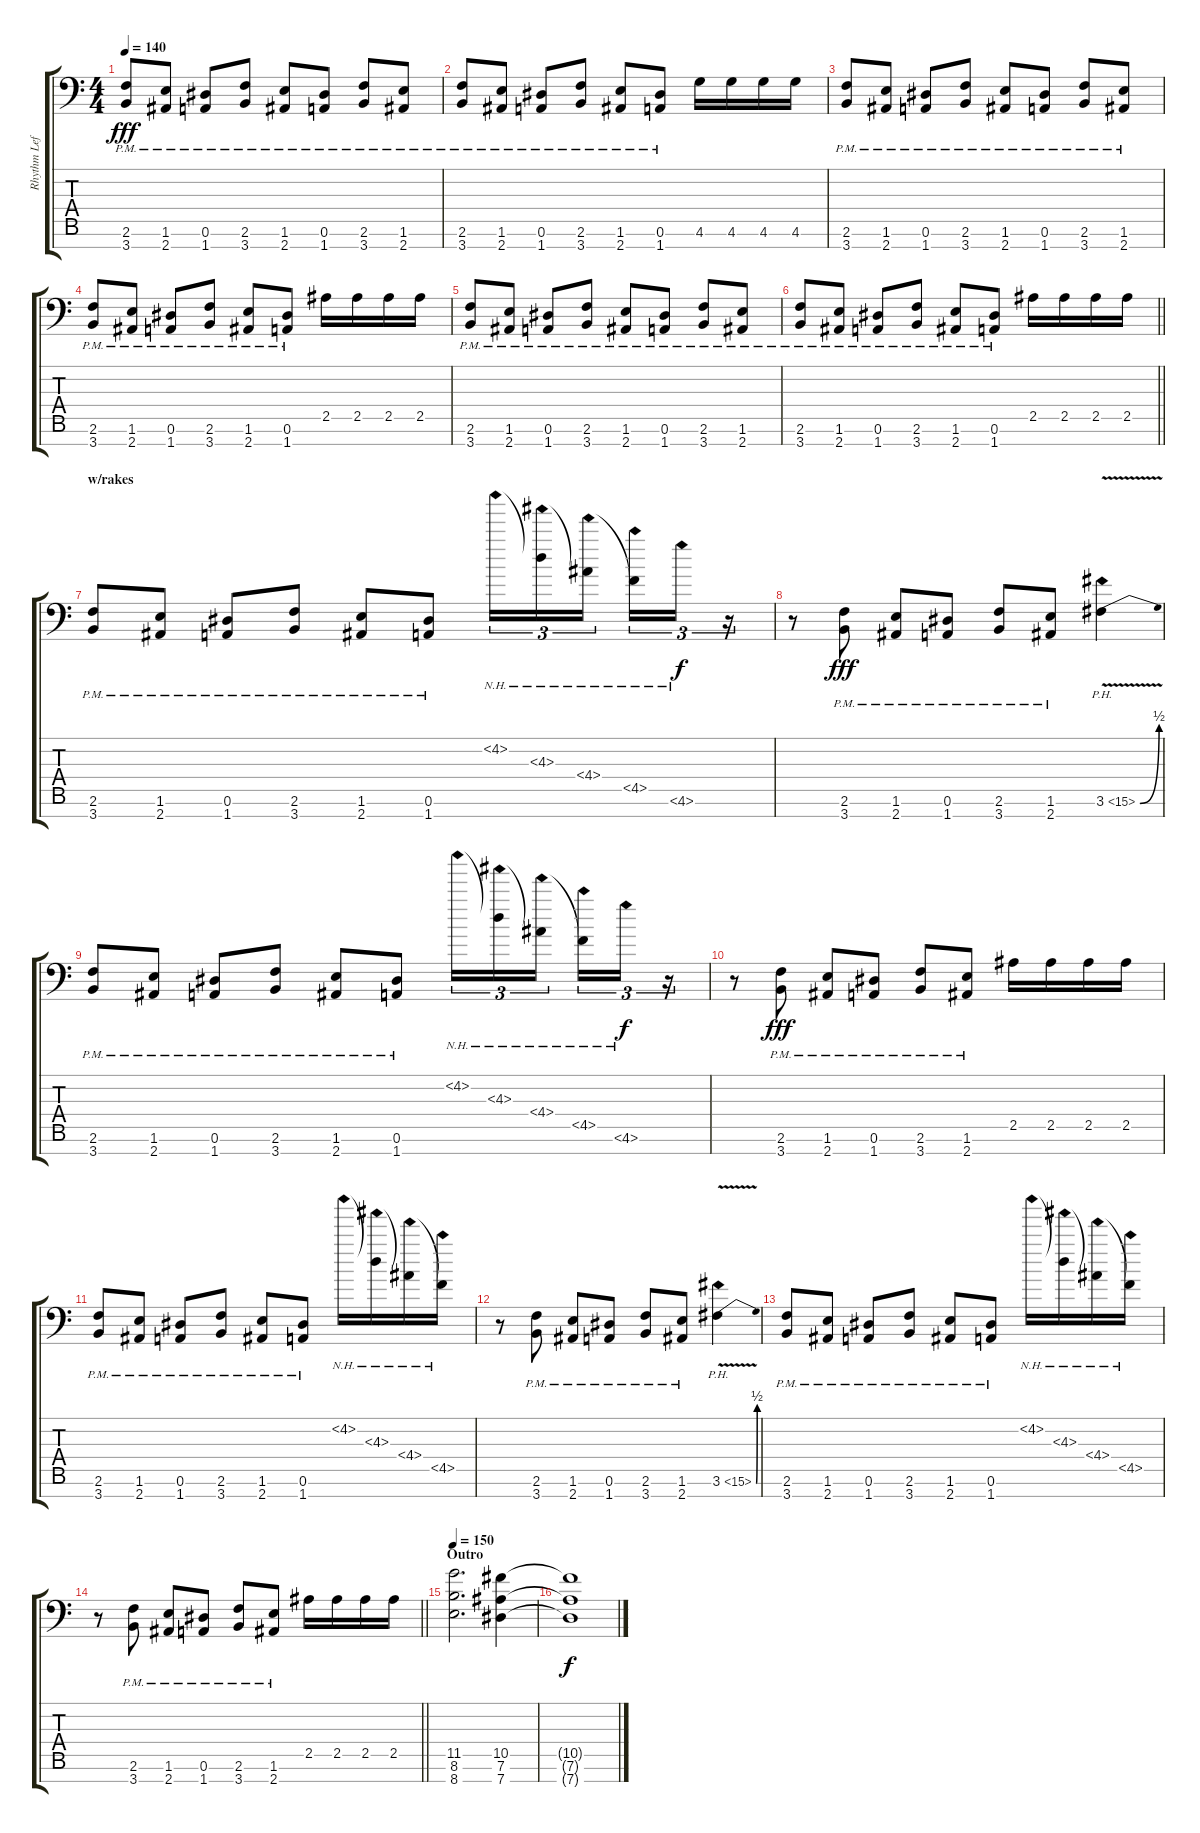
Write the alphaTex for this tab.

\track ("Rhythm Left" "Rhythm Lef") {instrument distortionguitar}
\staff {score tabs}
\tuning (Eb4 Bb3 Gb3 Db3 Ab2 Eb2 Ab1) {hide}
\ts (4 4)
\tempo 140
\clef f4
\ks c
(2.6{pm} 3.7{pm}).8{dy fff} (1.6{pm} 2.7{pm}).8 (0.6{pm} 1.7{pm}).8 (2.6{pm} 3.7{pm}).8 (1.6{pm} 2.7{pm}).8 (0.6{pm} 1.7{pm}).8 (2.6{pm} 3.7{pm}).8 (1.6{pm} 2.7{pm}).8 |
(2.6{pm} 3.7{pm}).8 (1.6{pm} 2.7{pm}).8 (0.6{pm} 1.7{pm}).8 (2.6{pm} 3.7{pm}).8 (1.6{pm} 2.7{pm}).8 (0.6{pm} 1.7{pm}).8 4.6.16 4.6.16 4.6.16 4.6.16 |
(2.6{pm} 3.7{pm}).8 (1.6{pm} 2.7{pm}).8 (0.6{pm} 1.7{pm}).8 (2.6{pm} 3.7{pm}).8 (1.6{pm} 2.7{pm}).8 (0.6{pm} 1.7{pm}).8 (2.6{pm} 3.7{pm}).8 (1.6{pm} 2.7{pm}).8 |
(2.6{pm} 3.7{pm}).8 (1.6{pm} 2.7{pm}).8 (0.6{pm} 1.7{pm}).8 (2.6{pm} 3.7{pm}).8 (1.6{pm} 2.7{pm}).8 (0.6{pm} 1.7{pm}).8 2.5.16 2.5.16 2.5.16 2.5.16 |
(2.6{pm} 3.7{pm}).8 (1.6{pm} 2.7{pm}).8 (0.6{pm} 1.7{pm}).8 (2.6{pm} 3.7{pm}).8 (1.6{pm} 2.7{pm}).8 (0.6{pm} 1.7{pm}).8 (2.6{pm} 3.7{pm}).8 (1.6{pm} 2.7{pm}).8 |
\barLineRight lightlight
(2.6{pm} 3.7{pm}).8 (1.6{pm} 2.7{pm}).8 (0.6{pm} 1.7{pm}).8 (2.6{pm} 3.7{pm}).8 (1.6{pm} 2.7{pm}).8 (0.6{pm} 1.7{pm}).8 2.5.16 2.5.16 2.5.16 2.5.16 |
\section ("" "w/rakes")
(2.6{pm} 3.7{pm}).8 (1.6{pm} 2.7{pm}).8 (0.6{pm} 1.7{pm}).8 (2.6{pm} 3.7{pm}).8 (1.6{pm} 2.7{pm}).8 (0.6{pm} 1.7{pm}).8 4.2{nh}.16{tu (3 2) instrument guitarharmonics} (4.2{t} 4.3{nh}).16{tu (3 2)} (4.3{t} 4.4{nh}).16{tu (3 2) beam splitsecondary} (4.4{t} 4.5{nh}).16{tu (3 2)} 4.6{nh}.16{tu (3 2) dy f} r.16{tu (3 2)} |
r.8{instrument distortionguitar} (2.6{pm} 3.7{pm}).8{dy fff} (1.6{pm} 2.7{pm}).8 (0.6{pm} 1.7{pm}).8 (2.6{pm} 3.7{pm}).8 (1.6{pm} 2.7{pm}).8 3.6{be (bend 0 0 60 2) ph 12 v}.4 |
(2.6{pm} 3.7{pm}).8 (1.6{pm} 2.7{pm}).8 (0.6{pm} 1.7{pm}).8 (2.6{pm} 3.7{pm}).8 (1.6{pm} 2.7{pm}).8 (0.6{pm} 1.7{pm}).8 4.2{nh}.16{tu (3 2) instrument guitarharmonics} (4.2{t} 4.3{nh}).16{tu (3 2)} (4.3{t} 4.4{nh}).16{tu (3 2) beam splitsecondary} (4.4{t} 4.5{nh}).16{tu (3 2)} 4.6{nh}.16{tu (3 2) dy f} r.16{tu (3 2)} |
r.8{instrument distortionguitar} (2.6{pm} 3.7{pm}).8{dy fff} (1.6{pm} 2.7{pm}).8 (0.6{pm} 1.7{pm}).8 (2.6{pm} 3.7{pm}).8 (1.6{pm} 2.7{pm}).8 2.5.16 2.5.16 2.5.16 2.5.16 |
(2.6{pm} 3.7{pm}).8 (1.6{pm} 2.7{pm}).8 (0.6{pm} 1.7{pm}).8 (2.6{pm} 3.7{pm}).8 (1.6{pm} 2.7{pm}).8 (0.6{pm} 1.7{pm}).8 4.2{nh}.16{instrument guitarharmonics} (4.2{t} 4.3{nh}).16 (4.3{t} 4.4{nh}).16 (4.4{t} 4.5{nh}).16 |
r.8{instrument distortionguitar} (2.6{pm} 3.7{pm}).8 (1.6{pm} 2.7{pm}).8 (0.6{pm} 1.7{pm}).8 (2.6{pm} 3.7{pm}).8 (1.6{pm} 2.7{pm}).8 3.6{be (bend 0 0 60 2) ph 12 v}.4 |
(2.6{pm} 3.7{pm}).8 (1.6{pm} 2.7{pm}).8 (0.6{pm} 1.7{pm}).8 (2.6{pm} 3.7{pm}).8 (1.6{pm} 2.7{pm}).8 (0.6{pm} 1.7{pm}).8 4.2{nh}.16{instrument guitarharmonics} (4.2{t} 4.3{nh}).16 (4.3{t} 4.4{nh}).16 (4.4{t} 4.5{nh}).16 |
\barLineRight lightlight
r.8{instrument distortionguitar} (2.6{pm} 3.7{pm}).8 (1.6{pm} 2.7{pm}).8 (0.6{pm} 1.7{pm}).8 (2.6{pm} 3.7{pm}).8 (1.6{pm} 2.7{pm}).8 2.5.16 2.5.16 2.5.16 2.5.16 |
\section ("" "Outro")
\tempo 150
(11.5 8.6 8.7).2{d} (10.5 7.6 7.7).4 |
(10.5{t} 7.6{t} 7.7{t}).1{dy f}
